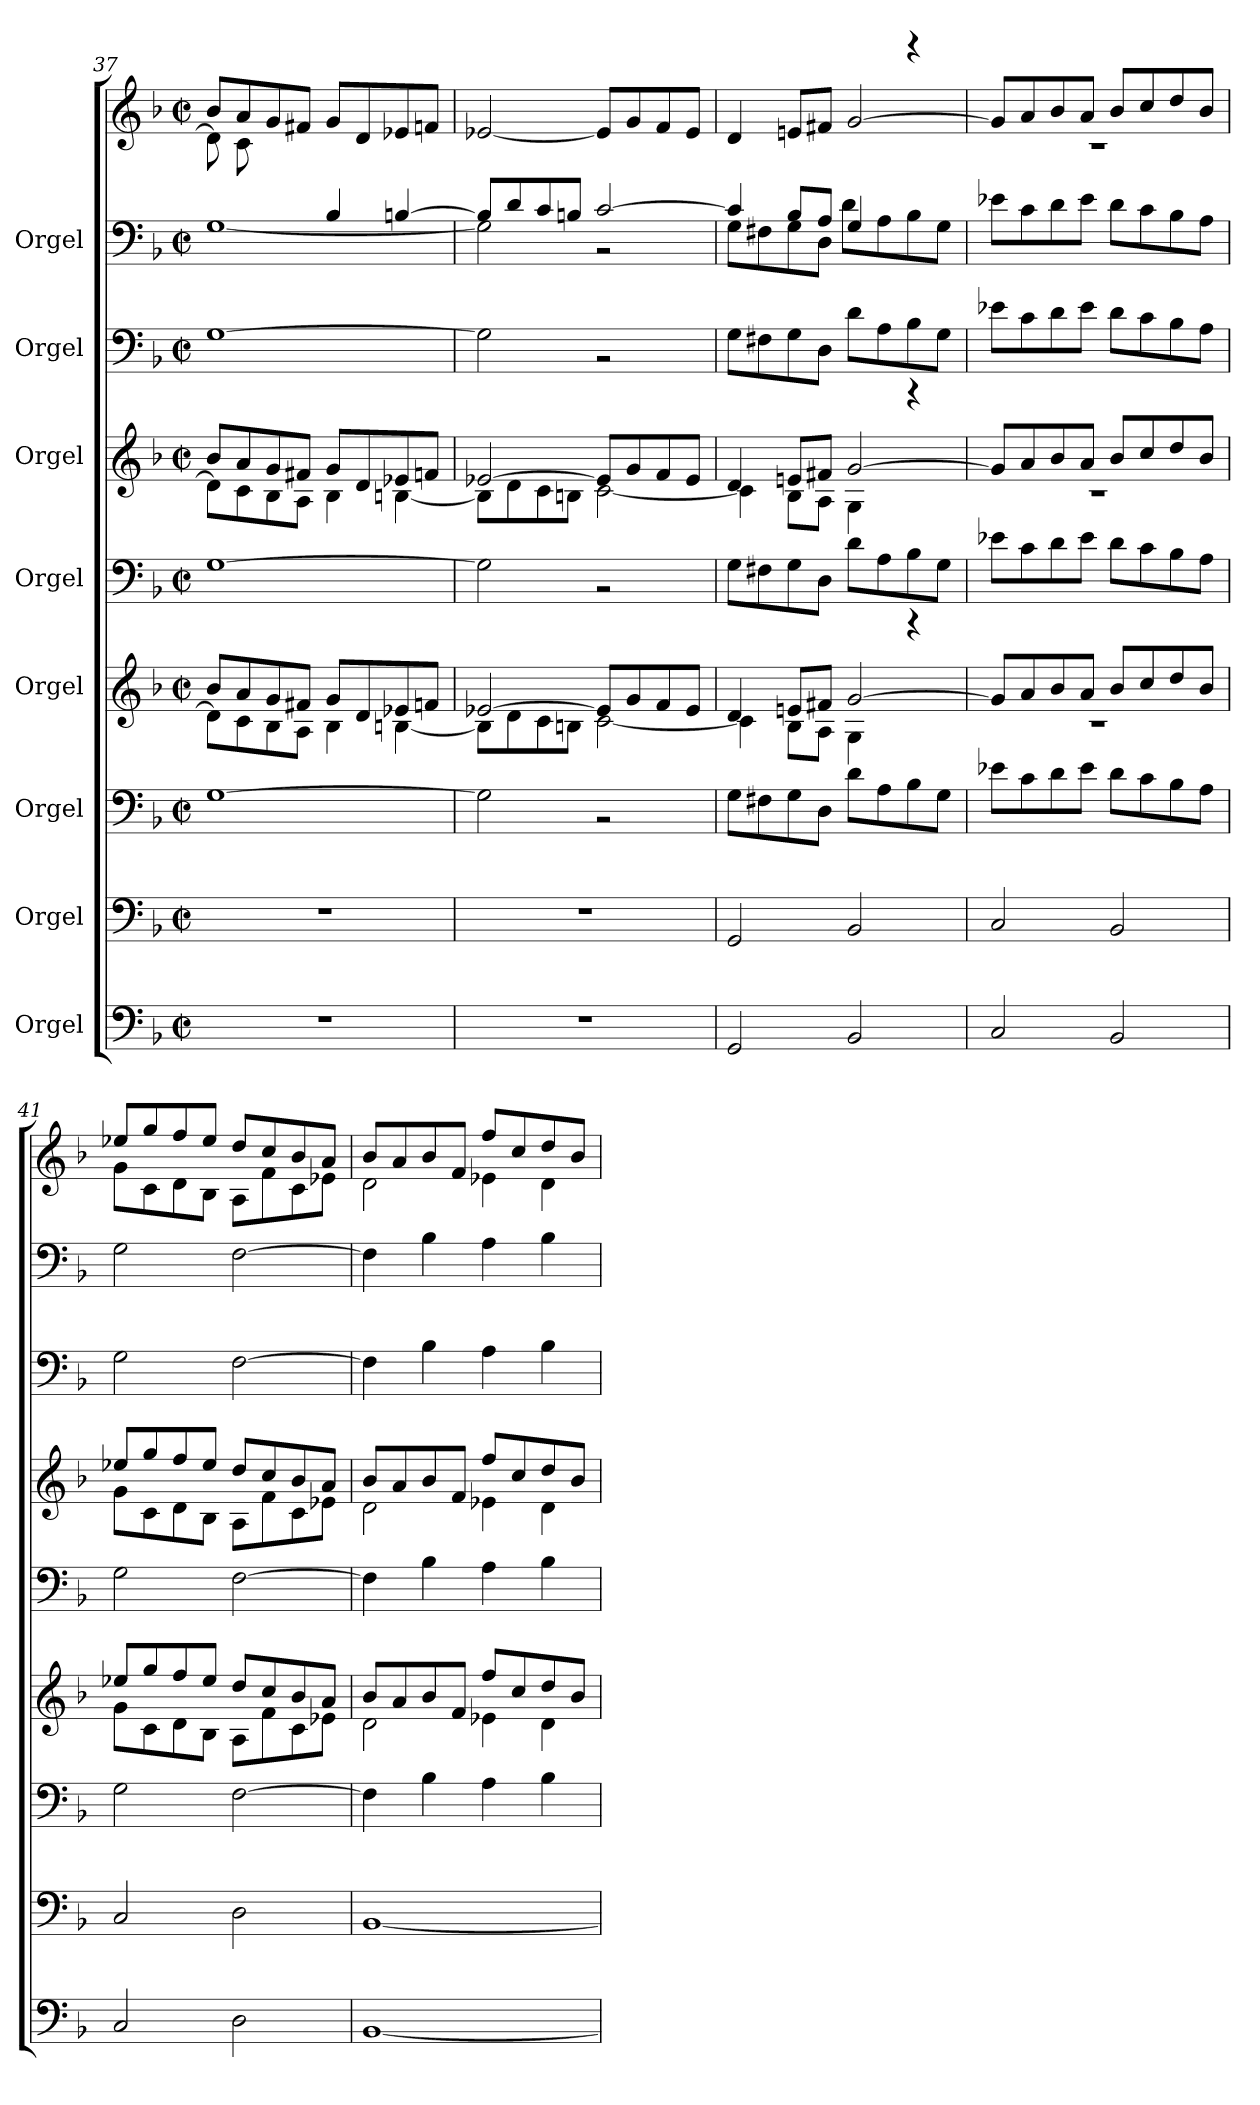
**kern	**kern	**kern	**kern	**kern	**kern	**kern	**kern	**kern
*part8	*part7	*part6	*part5	*part4	*part3	*part2	*part1	*part1
*staff9	*staff8	*staff7	*staff6	*staff5	*staff4	*staff3	*staff2	*staff1
*I"Orgel	*I"Orgel	*I"Orgel	*I"Orgel	*I"Orgel	*I"Orgel	*I"Orgel	*I"Orgel	*
!!LO:PB:g=z
*clefF4	*clefF4	*clefF4	*clefG2	*clefF4	*clefG2	*clefF4	*clefF4	*clefG2
*k[b-]	*k[b-]	*k[b-]	*k[b-]	*k[b-]	*k[b-]	*k[b-]	*k[b-]	*k[b-]
*M2/2	*M2/2	*M2/2	*M2/2	*M2/2	*M2/2	*M2/2	*M2/2	*M2/2
*met(c|)	*met(c|)	*met(c|)	*met(c|)	*met(c|)	*met(c|)	*met(c|)	*met(c|)	*met(c|)
=37	=37	=37	=37	=37	=37	=37	=37	=37
*	*	*	*^	*	*^	*	*^	*^
1r	1r	[1G	8b-/L	8d\L]	[1G	8b-/L	8d\L]	[1G	4ryy	[1G	8b-/L	8d\L]
.	.	.	8a/	8c\	.	8a/	8c\	.	.	.	8a/	8c\
.	.	.	8g/	8B-\	.	8g/	8B-\	.	8B-/	.	8g/	2.ryy
.	.	.	8f#X/J	8A\J	.	8f#X/J	8A\J	.	8A/J	.	8f#X/J	.
.	.	.	8g/L	4B-\	.	8g/L	4B-\	.	4B-/	.	8g/L	.
.	.	.	8d/	.	.	8d/	.	.	.	.	8d/	.
.	.	.	8e-X/	[4Bn\	.	8e-X/	[4Bn\	.	[4Bn/	.	8e-X/	.
.	.	.	8fn/J	.	.	8fn/J	.	.	.	.	8fn/J	.
*	*	*	*	*	*	*	*	*	*	*	*v	*v
=38	=38	=38	=38	=38	=38	=38	=38	=38	=38	=38	=38
1r	1r	2G\]	[2e-X/	8B\L]	2G\]	[2e-X/	8B\L]	2G\]	8B/L]	2G\]	[2e-X/
.	.	.	.	8d\	.	.	8d\	.	8d/	.	.
.	.	.	.	8c\	.	.	8c\	.	8c/	.	.
.	.	.	.	8Bn\J	.	.	8Bn\J	.	8Bn/J	.	.
.	.	2rBB	8e-/L]	[2c\	2rBB	8e-/L]	[2c\	2rBB	[2c/	2rBB	8e-/L]
.	.	.	8g/	.	.	8g/	.	.	.	.	8g/
.	.	.	8f/	.	.	8f/	.	.	.	.	8f/
.	.	.	8e-/J	.	.	8e-/J	.	.	.	.	8e-/J
=39	=39	=39	=39	=39	=39	=39	=39	=39	=39	=39	=39
*	*	*	*	*	*	*	*	*	*	*	*^
2GG/	2GG/	8G\L	4d/	4c\]	8G\L	4d/	4c\]	8G\L	4c/]	8G\L	4d/	2.ryy
.	.	8F#X\	.	.	8F#X\	.	.	8F#X\	.	8F#X\	.	.
.	.	8G\	8en/L	8B-\L	8G\	8en/L	8B-\L	8G\	8B-/L	8G\	8en/L	.
.	.	8D\J	8f#X/J	8A\J	8D\J	8f#X/J	8A\J	8D\J	8A/J	8D\J	8f#X/J	.
2BB-/	2BB-/	8d\L	[2g/	4G\	8d\L	[2g/	4G\	8d\L	4G/	8d\L	[2g/	.
.	.	8A\	.	.	8A\	.	.	8A\	.	8A\	.	.
.	.	8B-\	.	4rggg	8B-\	.	4rggg	8B-\	4ryy	8B-\	.	4rggg
.	.	8G\J	.	.	8G\J	.	.	8G\J	.	8G\J	.	.
*	*	*	*	*	*	*	*	*	*v	*v	*	*
=40	=40	=40	=40	=40	=40	=40	=40	=40	=40	=40	=40
2C/	2C/	8e-X\L	8g/L]	1r	8e-X\L	8g/L]	1r	8e-X\L	8e-X\L	8g/L]	1r
.	.	8c\	8a/	.	8c\	8a/	.	8c\	8c\	8a/	.
.	.	8d\	8b-/	.	8d\	8b-/	.	8d\	8d\	8b-/	.
.	.	8e-\J	8a/J	.	8e-\J	8a/J	.	8e-\J	8e-\J	8a/J	.
2BB-/	2BB-/	8d\L	8b-/L	.	8d\L	8b-/L	.	8d\L	8d\L	8b-/L	.
.	.	8c\	8cc/	.	8c\	8cc/	.	8c\	8c\	8cc/	.
.	.	8B-\	8dd/	.	8B-\	8dd/	.	8B-\	8B-\	8dd/	.
.	.	8A\J	8b-/J	.	8A\J	8b-/J	.	8A\J	8A\J	8b-/J	.
=41	=41	=41	=41	=41	=41	=41	=41	=41	=41	=41	=41
2C/	2C/	2G\	8ee-X/L	8g\L	2G\	8ee-X/L	8g\L	2G\	2G\	8ee-X/L	8g\L
.	.	.	8gg/	8c\	.	8gg/	8c\	.	.	8gg/	8c\
.	.	.	8ff/	8d\	.	8ff/	8d\	.	.	8ff/	8d\
.	.	.	8ee-/J	8B-\J	.	8ee-/J	8B-\J	.	.	8ee-/J	8B-\J
2D\	2D\	[2F\	8dd/L	8A\L	[2F\	8dd/L	8A\L	[2F\	[2F\	8dd/L	8A\L
.	.	.	8cc/	8f\	.	8cc/	8f\	.	.	8cc/	8f\
.	.	.	8b-/	8c\	.	8b-/	8c\	.	.	8b-/	8c\
.	.	.	8a/J	8e-X\J	.	8a/J	8e-X\J	.	.	8a/J	8e-X\J
=42	=42	=42	=42	=42	=42	=42	=42	=42	=42	=42	=42
[1BB-	[1BB-	4F\]	8b-/L	2d\	4F\]	8b-/L	2d\	4F\]	4F\]	8b-/L	2d\
.	.	.	8a/	.	.	8a/	.	.	.	8a/	.
.	.	4B-\	8b-/	.	4B-\	8b-/	.	4B-\	4B-\	8b-/	.
.	.	.	8f/J	.	.	8f/J	.	.	.	8f/J	.
.	.	4A\	8ff/L	4e-X\	4A\	8ff/L	4e-X\	4A\	4A\	8ff/L	4e-X\
.	.	.	8cc/	.	.	8cc/	.	.	.	8cc/	.
.	.	4B-\	8dd/	4d\	4B-\	8dd/	4d\	4B-\	4B-\	8dd/	4d\
.	.	.	8b-/J	.	.	8b-/J	.	.	.	8b-/J	.
*	*	*	*v	*v	*	*v	*v	*	*	*v	*v
=	=	=	=	=	=	=	=	=
*-	*-	*-	*-	*-	*-	*-	*-	*-
